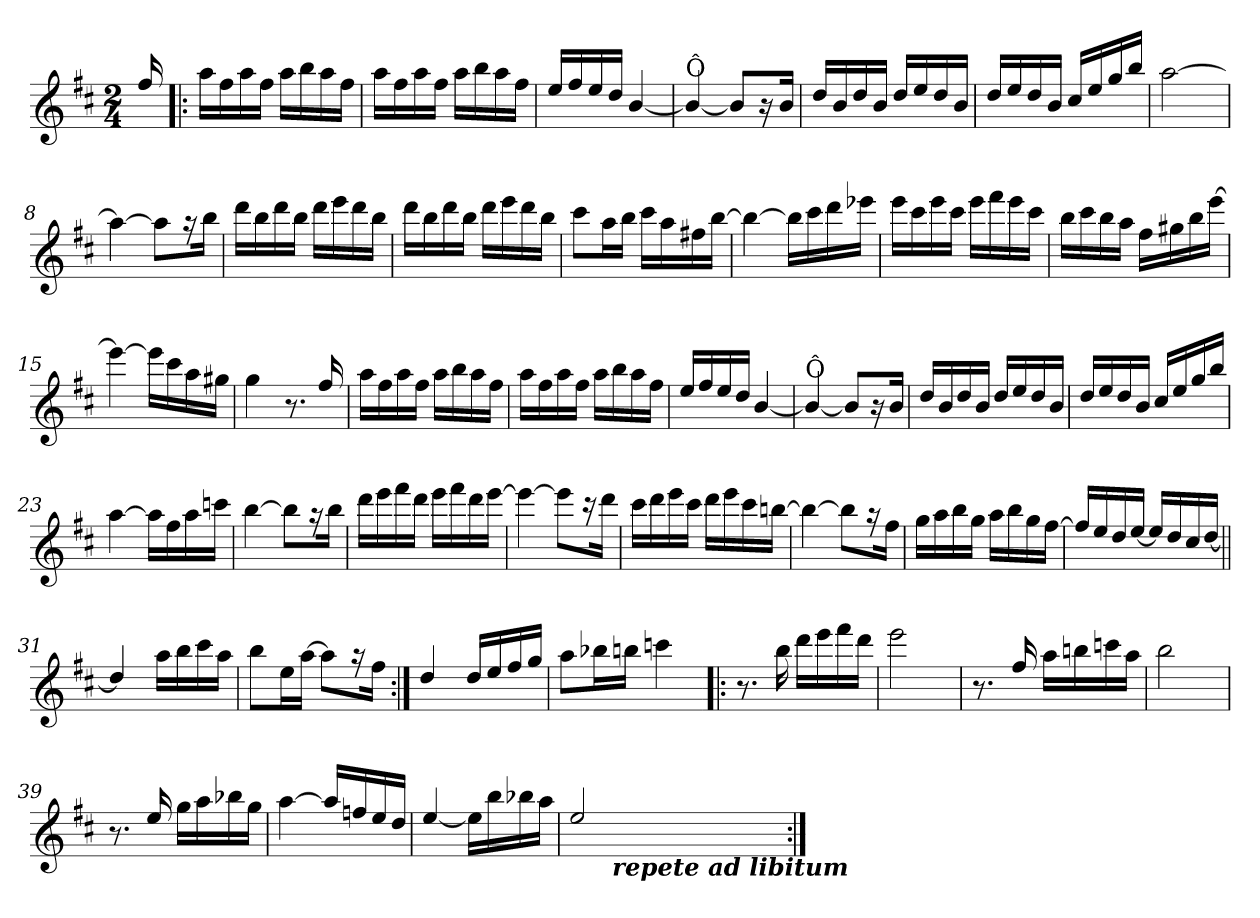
**kern
*part1
*staff1
*clefG2
*k[f#c#]
*D:
*M2/4
=
16ff#/
=1!|:
16aa\LL
16ff#\
16aa\
16ff#\JJ
16aa\LL
16bb\
16aa\
16ff#\JJ
=2
16aa\LL
16ff#\
16aa\
16ff#\JJ
16aa\LL
16bb\
16aa\
16ff#\JJ
=3
16ee/LL
16ff#/
16ee/
16dd/JJ
[4b/
=4
!LO:TX:a:t=Ô
4b/_
8b/L]
16r
16b/Jk
!!LO:LB:g=z
=5
16dd/LL
16b/
16dd/
16b/JJ
16dd/LL
16ee/
16dd/
16b/JJ
=6
16dd/LL
16ee/
16dd/
16b/JJ
16cc#/LL
16ee/
16gg/
16bb/JJ
=7
[2aa\
=8
4aa\_
8aa\L]
16r
16bb\Jk
=9
16ddd\LL
16bb\
16ddd\
16bb\JJ
16ddd\LL
16eee\
16ddd\
16bb\JJ
!!LO:LB:g=z
=10
16ddd\LL
16bb\
16ddd\
16bb\JJ
16ddd\LL
16eee\
16ddd\
16bb\JJ
=11
8ccc#\L
16aa\L
16bb\JJ
16ccc#\LL
16aa\
16ff#X\
[16bb\JJ
=12
4bb\_
16bb\LL]
16ccc#\
16ddd\
16eee-X\JJ
=13
16eee\LL
16ccc#\
16eee\
16ccc#\JJ
16eee\LL
16fff#\
16eee\
16ccc#\JJ
=14
16bb\LL
16ccc#\
16bb\
16aa\JJ
16ff#\LL
16gg#X\
16bb\
[16eee\JJ
!!LO:LB:g=z
=15
4eee\_
16eee\LL]
16ccc#\
16aa\
16gg#X\JJ
=16
4gg\
8.r
16ff#/
=17
16aa\LL
16ff#\
16aa\
16ff#\JJ
16aa\LL
16bb\
16aa\
16ff#\JJ
=18
16aa\LL
16ff#\
16aa\
16ff#\JJ
16aa\LL
16bb\
16aa\
16ff#\JJ
=19
16ee/LL
16ff#/
16ee/
16dd/JJ
[4b/
!!LO:LB:g=z
=20
!LO:TX:a:t=Ô
4b/_
8b/L]
16r
16b/Jk
=21
16dd/LL
16b/
16dd/
16b/JJ
16dd/LL
16ee/
16dd/
16b/JJ
=22
16dd/LL
16ee/
16dd/
16b/JJ
16cc#/LL
16ee/
16gg/
16bb/JJ
=23
[4aa\
16aa\LL]
16ff#\
16aa\
16cccn\JJ
=24
[4bb\
8bb\L]
16r
16bb\Jk
!!LO:LB:g=z
=25
16ddd\LL
16eee\
16fff#\
16ddd\JJ
16eee\LL
16fff#\
16ddd\
[16eee\JJ
=26
4eee\_
8eee\L]
16r
16ddd\Jk
=27
16ccc#\LL
16ddd\
16eee\
16ccc#\JJ
16ddd\LL
16eee\
16ccc#\
[16bbn\JJ
=28
4bb\_
8bb\L]
16r
16ff#\Jk
=29
16gg\LL
16aa\
16bb\
16gg\JJ
16aa\LL
16bb\
16gg\
[16ff#\JJ
!!LO:LB:g=z
=30
16ff#/LL]
16ee/
16dd/
[16ee/JJ
16ee/LL]
16dd/
16cc#/
[16dd/JJ
=31||
4dd/]
16aa\LL
16bb\
16ccc#\
16aa\JJ
=32
8bb\L
16ee\L
[16aa\JJ
8aa\L]
16r
16ff#\Jk
=33:|!
4dd/
16dd/LL
16ee/
16ff#/
16gg/JJ
=34
8aa\L
16bb-X\L
16bbn\JJ
4cccn\
!!LO:LB:g=z
=35!|:
8.r
16bb\
16ddd\LL
16eee\
16fff#\
16ddd\JJ
=36
2eee\
=37
8.r
16ff#/
16aa\LL
16bbn\
16cccn\
16aa\JJ
=38
2bb\
!!LO:LB:g=z
=39
8.r
16ee/
16gg\LL
16aa\
16bb-X\
16gg\JJ
=40
[4aa\
16aa/LL]
16ffn/
16ee/
16dd/JJ
=41
[4ee/
16ee\LL]
16bb\
16bb-X\
16aa\JJ
=42
*^
2ee/	8..ryy
!	!LO:TX:b:Bi:t=repete ad libitum
.	4ryy
.	32ryy
*v	*v
=:|!
*-
